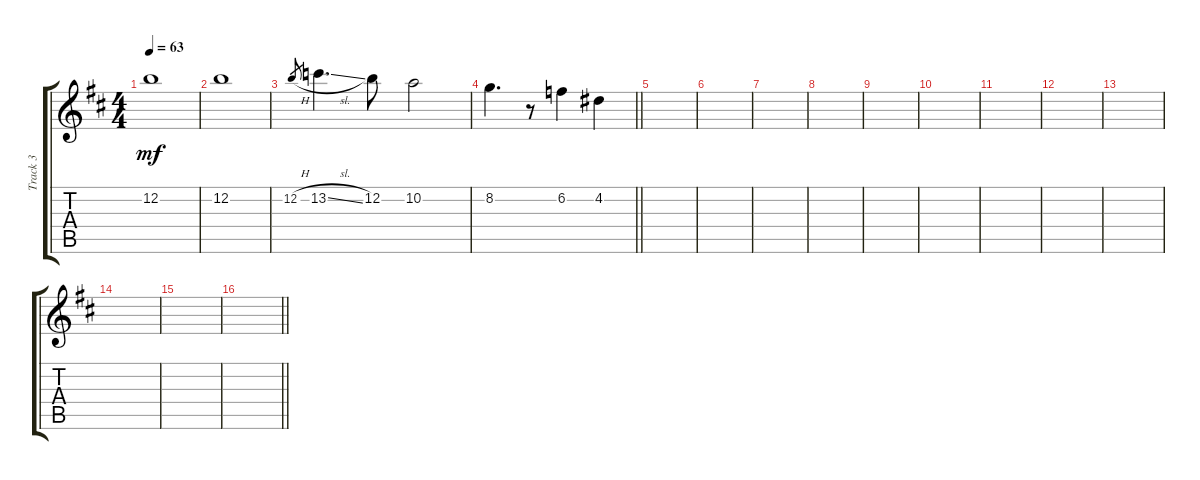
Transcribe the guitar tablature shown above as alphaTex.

\track ("Track 3" "Track 3") {instrument electricguitarjazz}
\staff {score tabs}
\tuning (E4 B3 G3 D3 A2 E2) {hide}
\ts (4 4)
\tempo 63
\clef g2
\ks d
12.2.1{dy mf} |
12.2.1 |
12.2{h}.8{gr} 13.2{sl}.4{d} 12.2.8 10.2.2 |
\barLineRight lightlight
8.2.4{d} r.8 6.2.4 4.2.4 |
|
|
|
|
|
|
|
|
|
|
|
\barLineRight lightlight
